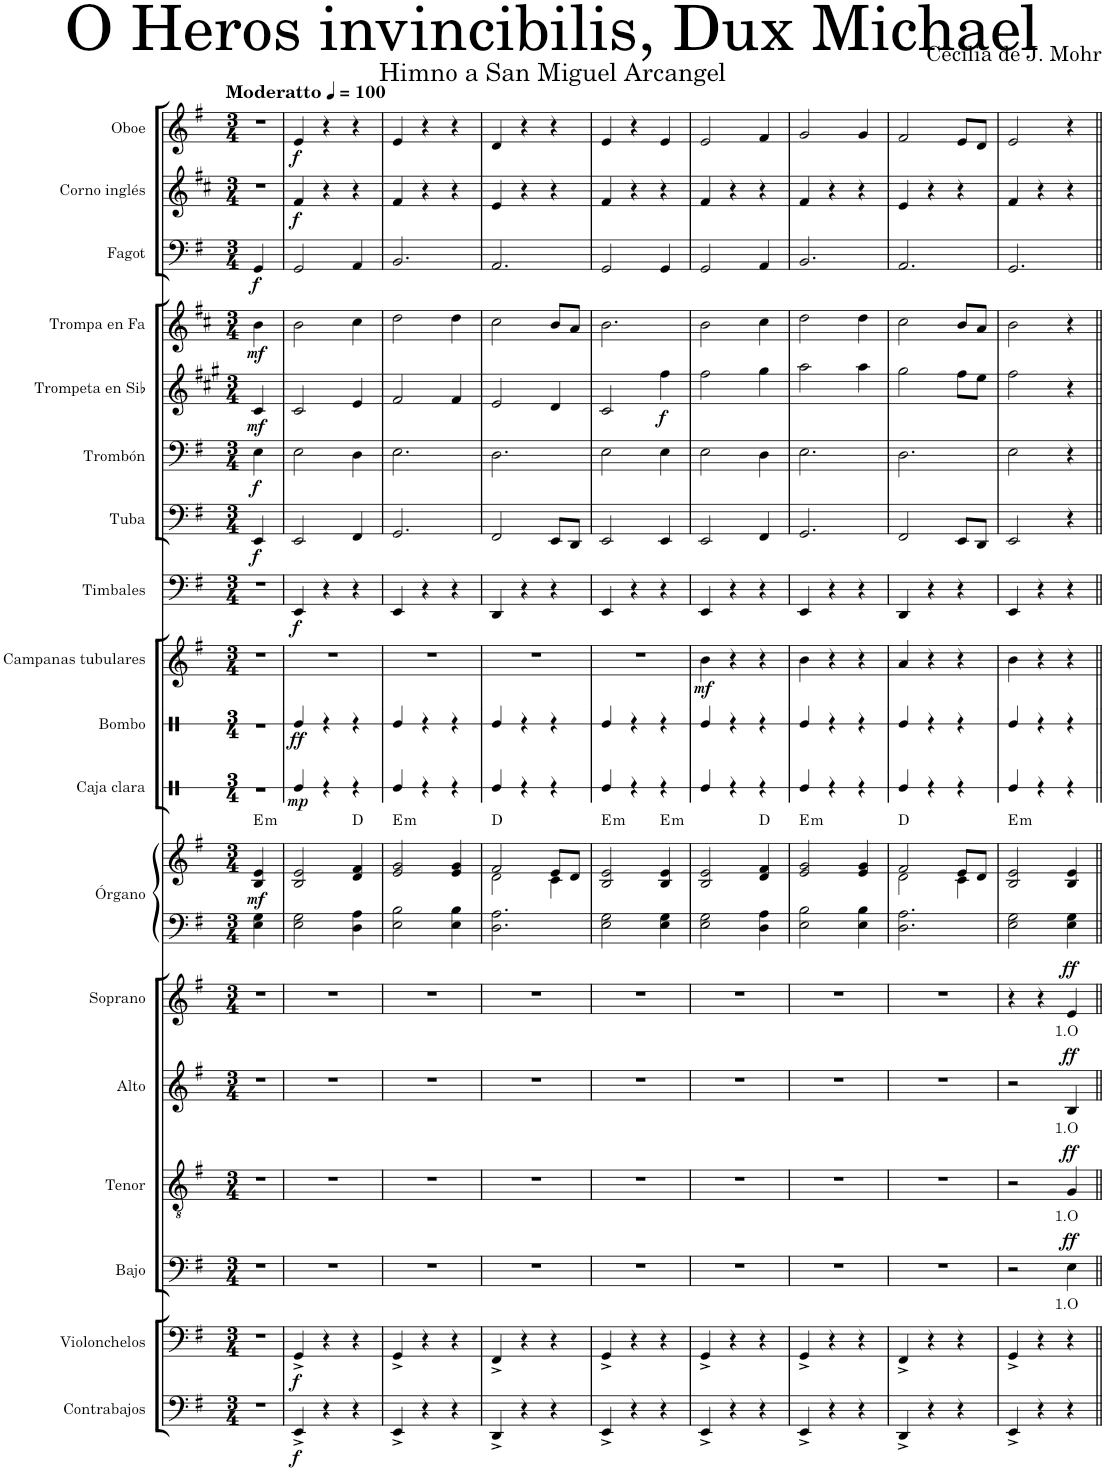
**kern	**dynam	**kern	**dynam	**kern	**text	**dynam	**kern	**text	**dynam	**kern	**text	**dynam	**kern	**text	**dynam	**kern	**kern	**dynam	**harte	**kern	**dynam	**kern	**dynam	**kern	**dynam	**kern	**dynam	**kern	**dynam	**kern	**dynam	**kern	**dynam	**kern	**dynam	**kern	**dynam	**kern	**dynam	**kern	**dynam
*part18	*part18	*part17	*part17	*part16	*part16	*part16	*part15	*part15	*part15	*part14	*part14	*part14	*part13	*part13	*part13	*part12	*part12	*part12	*part12	*part11	*part11	*part10	*part10	*part9	*part9	*part8	*part8	*part7	*part7	*part6	*part6	*part5	*part5	*part4	*part4	*part3	*part3	*part2	*part2	*part1	*part1
*staff19	*staff19	*staff18	*staff18	*staff17	*staff17	*staff17	*staff16	*staff16	*staff16	*staff15	*staff15	*staff15	*staff14	*staff14	*staff14	*staff13	*staff12	*staff12/13	*	*staff11	*staff11	*staff10	*staff10	*staff9	*staff9	*staff8	*staff8	*staff7	*staff7	*staff6	*staff6	*staff5	*staff5	*staff4	*staff4	*staff3	*staff3	*staff2	*staff2	*staff1	*staff1
*I"Contrabajos	*	*I"Violonchelos	*	*I"Bajo	*	*	*I"Tenor	*	*	*I"Alto	*	*	*I"Soprano	*	*	*I"Órgano	*	*	*	*I"Caja clara	*	*I"Bombo	*	*I"Campanas tubulares	*	*I"Timbales	*	*I"Tuba	*	*I"Trombón	*	*I"Trompeta en Sib	*	*I"Trompa en Fa	*	*I"Fagot	*	*I"Corno inglés	*	*I"Oboe	*
*I'Cbs.	*	*I'Vcs.	*	*I'B.	*	*	*I'T.	*	*	*I'A.	*	*	*I'S.	*	*	*	*	*	*	*I'Caj. Cla.	*	*I'Bmb.	*	*I'C.t.	*	*I'Timb.	*	*I'Tba.	*	*I'Tbn.	*	*I'Tpt. en Sib	*	*	*	*I'Fg.	*	*I'Cor. Ingl.	*	*I'Ob.	*
*	*	*	*	*	*	*	*	*	*	*	*	*	*	*	*	*	*	*	*	*stria1	*	*stria1	*	*	*	*	*	*	*	*	*	*	*	*	*	*	*	*	*	*	*
*clefF4	*	*clefF4	*	*clefF4	*	*	*clefGv2	*	*	*clefG2	*	*	*clefG2	*	*	*clefF4	*clefG2	*	*	*clefX	*	*clefX	*	*clefG2	*	*clefF4	*	*clefF4	*	*clefF4	*	*clefG2	*	*clefG2	*	*clefF4	*	*clefG2	*	*clefG2	*
*Trd7c12	*	*	*	*	*	*	*	*	*	*	*	*	*	*	*	*	*	*	*	*	*	*	*	*	*	*	*	*	*	*	*	*Trd1c2	*	*Trd4c7	*	*	*	*Trd4c7	*	*	*
*k[f#]	*	*k[f#]	*	*k[f#]	*	*	*k[f#]	*	*	*k[f#]	*	*	*k[f#]	*	*	*k[f#]	*k[f#]	*	*	*k[]	*	*k[]	*	*k[f#]	*	*k[f#]	*	*k[f#]	*	*k[f#]	*	*k[f#c#g#]	*	*k[f#c#]	*	*k[f#]	*	*k[f#c#]	*	*k[f#]	*
*M3/4	*	*M3/4	*	*M3/4	*	*	*M3/4	*	*	*M3/4	*	*	*M3/4	*	*	*M3/4	*M3/4	*	*	*M3/4	*	*M3/4	*	*M3/4	*	*M3/4	*	*M3/4	*	*M3/4	*	*M3/4	*	*M3/4	*	*M3/4	*	*M3/4	*	*M3/4	*
*MM100	*	*MM100	*	*MM100	*	*	*MM100	*	*	*MM100	*	*	*MM100	*	*	*MM100	*MM100	*	*	*MM100	*	*MM100	*	*MM100	*	*MM100	*	*MM100	*	*MM100	*	*MM100	*	*MM100	*	*MM100	*	*MM100	*	*MM100	*
=1	=1	=1	=1	=1	=1	=1	=1	=1	=1	=1	=1	=1	=1	=1	=1	=1	=1	=1	=1	=1	=1	=1	=1	=1	=1	=1	=1	=1	=1	=1	=1	=1	=1	=1	=1	=1	=1	=1	=1	=1	=1
!	!	!	!	!	!	!	!	!	!	!	!	!	!	!	!	!	!	!	!	!	!	!	!	!	!	!	!	!	!	!	!	!	!	!	!	!	!	!	!	!LO:TX:a:B:t=Moderatto	!
!	!	!	!	!	!	!	!	!	!	!	!	!	!	!	!	!	!	!LO:DY:b	!LO:H:kt=m	!	!	!	!	!	!	!	!	!	!LO:DY:b	!	!LO:DY:b	!	!LO:DY:b	!	!LO:DY:b	!	!LO:DY:b	!	!	!	!
2.r	.	2.r	.	2.r	.	.	2.r	.	.	2.r	.	.	2.r	.	.	4E\ 4G\	4B/ 4e/	mf	E:min	2.r	.	2.r	.	2.r	.	2.r	.	4EE/	f	4E\	f	4c#/	mf	4b\	mf	4GG/	f	2.r	.	2.r	.
.	.	.	.	.	.	.	.	.	.	.	.	.	.	.	.	2ryy	2ryy	.	.	.	.	.	.	.	.	.	.	2ryy	.	2ryy	.	2ryy	.	2ryy	.	2ryy	.	.	.	.	.
=2	=2	=2	=2	=2	=2	=2	=2	=2	=2	=2	=2	=2	=2	=2	=2	=2	=2	=2	=2	=2	=2	=2	=2	=2	=2	=2	=2	=2	=2	=2	=2	=2	=2	=2	=2	=2	=2	=2	=2	=2	=2
!	!LO:DY:b	!	!LO:DY:b	!	!	!	!	!	!	!	!	!	!	!	!	!	!	!	!	!	!LO:DY:b	!	!LO:DY:b	!	!	!	!LO:DY:b	!	!	!	!	!	!	!	!	!	!	!	!LO:DY:b	!	!LO:DY:b
4EE^/	f	4GG^/	f	2.r	.	.	2.r	.	.	2.r	.	.	2.r	.	.	2E\ 2G\	2B/ 2e/	.	.	4Re/	mp	4Re/	ff	2.r	.	4EE/	f	2EE/	.	2E\	.	2c#/	.	2b\	.	2GG/	.	4f#/	f	4e/	f
4r	.	4r	.	.	.	.	.	.	.	.	.	.	.	.	.	.	.	.	.	4r	.	4r	.	.	.	4r	.	.	.	.	.	.	.	.	.	.	.	4r	.	4r	.
4r	.	4r	.	.	.	.	.	.	.	.	.	.	.	.	.	4D\ 4A\	4d/ 4f#/	.	D:maj	4r	.	4r	.	.	.	4r	.	4FF#/	.	4D\	.	4e/	.	4cc#\	.	4AA/	.	4r	.	4r	.
=3	=3	=3	=3	=3	=3	=3	=3	=3	=3	=3	=3	=3	=3	=3	=3	=3	=3	=3	=3	=3	=3	=3	=3	=3	=3	=3	=3	=3	=3	=3	=3	=3	=3	=3	=3	=3	=3	=3	=3	=3	=3
!	!	!	!	!	!	!	!	!	!	!	!	!	!	!	!	!	!	!	!LO:H:kt=m	!	!	!	!	!	!	!	!	!	!	!	!	!	!	!	!	!	!	!	!	!	!
4EE^/	.	4GG^/	.	2.r	.	.	2.r	.	.	2.r	.	.	2.r	.	.	2E\ 2B\	2e/ 2g/	.	E:min	4Re/	.	4Re/	.	2.r	.	4EE/	.	2.GG/	.	2.E\	.	2f#/	.	2dd\	.	2.BB/	.	4f#/	.	4e/	.
4r	.	4r	.	.	.	.	.	.	.	.	.	.	.	.	.	.	.	.	.	4r	.	4r	.	.	.	4r	.	.	.	.	.	.	.	.	.	.	.	4r	.	4r	.
4r	.	4r	.	.	.	.	.	.	.	.	.	.	.	.	.	4E\ 4B\	4e/ 4g/	.	.	4r	.	4r	.	.	.	4r	.	.	.	.	.	4f#/	.	4dd\	.	.	.	4r	.	4r	.
=4	=4	=4	=4	=4	=4	=4	=4	=4	=4	=4	=4	=4	=4	=4	=4	=4	=4	=4	=4	=4	=4	=4	=4	=4	=4	=4	=4	=4	=4	=4	=4	=4	=4	=4	=4	=4	=4	=4	=4	=4	=4
*	*	*	*	*	*	*	*	*	*	*	*	*	*	*	*	*	*^	*	*	*	*	*	*	*	*	*	*	*	*	*	*	*	*	*	*	*	*	*	*	*	*
4DD^/	.	4FF#^/	.	2.r	.	.	2.r	.	.	2.r	.	.	2.r	.	.	2.D\ 2.A\	2f#/	2d\	.	D:maj	4Re/	.	4Re/	.	2.r	.	4DD/	.	2FF#/	.	2.D\	.	2e/	.	2cc#\	.	2.AA/	.	4e/	.	4d/	.
4r	.	4r	.	.	.	.	.	.	.	.	.	.	.	.	.	.	.	.	.	.	4r	.	4r	.	.	.	4r	.	.	.	.	.	.	.	.	.	.	.	4r	.	4r	.
4r	.	4r	.	.	.	.	.	.	.	.	.	.	.	.	.	.	8e/L	4c\	.	.	4r	.	4r	.	.	.	4r	.	8EE/L	.	.	.	4d/	.	8b/L	.	.	.	4r	.	4r	.
.	.	.	.	.	.	.	.	.	.	.	.	.	.	.	.	.	8d/J	.	.	.	.	.	.	.	.	.	.	.	8DD/J	.	.	.	.	.	8a/J	.	.	.	.	.	.	.
*	*	*	*	*	*	*	*	*	*	*	*	*	*	*	*	*	*v	*v	*	*	*	*	*	*	*	*	*	*	*	*	*	*	*	*	*	*	*	*	*	*	*	*
=5	=5	=5	=5	=5	=5	=5	=5	=5	=5	=5	=5	=5	=5	=5	=5	=5	=5	=5	=5	=5	=5	=5	=5	=5	=5	=5	=5	=5	=5	=5	=5	=5	=5	=5	=5	=5	=5	=5	=5	=5	=5
!	!	!	!	!	!	!	!	!	!	!	!	!	!	!	!	!	!	!	!LO:H:kt=m	!	!	!	!	!	!	!	!	!	!	!	!	!	!	!	!	!	!	!	!	!	!
4EE^/	.	4GG^/	.	2.r	.	.	2.r	.	.	2.r	.	.	2.r	.	.	2E\ 2G\	2B/ 2e/	.	E:min	4Re/	.	4Re/	.	2.r	.	4EE/	.	2EE/	.	2E\	.	2c#/	.	2.b\	.	2GG/	.	4f#/	.	4e/	.
4r	.	4r	.	.	.	.	.	.	.	.	.	.	.	.	.	.	.	.	.	4r	.	4r	.	.	.	4r	.	.	.	.	.	.	.	.	.	.	.	4r	.	4r	.
!	!	!	!	!	!	!	!	!	!	!	!	!	!	!	!	!	!	!	!LO:H:kt=m	!	!	!	!	!	!	!	!	!	!	!	!	!	!LO:DY:b	!	!	!	!	!	!	!	!
4r	.	4r	.	.	.	.	.	.	.	.	.	.	.	.	.	4E\ 4G\	4B/ 4e/	.	E:min	4r	.	4r	.	.	.	4r	.	4EE/	.	4E\	.	4ff#\	f	.	.	4GG/	.	4r	.	4e/	.
=6	=6	=6	=6	=6	=6	=6	=6	=6	=6	=6	=6	=6	=6	=6	=6	=6	=6	=6	=6	=6	=6	=6	=6	=6	=6	=6	=6	=6	=6	=6	=6	=6	=6	=6	=6	=6	=6	=6	=6	=6	=6
!	!	!	!	!	!	!	!	!	!	!	!	!	!	!	!	!	!	!	!	!	!	!	!	!	!LO:DY:b	!	!	!	!	!	!	!	!	!	!	!	!	!	!	!	!
4EE^/	.	4GG^/	.	2.r	.	.	2.r	.	.	2.r	.	.	2.r	.	.	2E\ 2G\	2B/ 2e/	.	.	4Re/	.	4Re/	.	4b\	mf	4EE/	.	2EE/	.	2E\	.	2ff#\	.	2b\	.	2GG/	.	4f#/	.	2e/	.
4r	.	4r	.	.	.	.	.	.	.	.	.	.	.	.	.	.	.	.	.	4r	.	4r	.	4r	.	4r	.	.	.	.	.	.	.	.	.	.	.	4r	.	.	.
4r	.	4r	.	.	.	.	.	.	.	.	.	.	.	.	.	4D\ 4A\	4d/ 4f#/	.	D:maj	4r	.	4r	.	4r	.	4r	.	4FF#/	.	4D\	.	4gg#\	.	4cc#\	.	4AA/	.	4r	.	4f#/	.
=7	=7	=7	=7	=7	=7	=7	=7	=7	=7	=7	=7	=7	=7	=7	=7	=7	=7	=7	=7	=7	=7	=7	=7	=7	=7	=7	=7	=7	=7	=7	=7	=7	=7	=7	=7	=7	=7	=7	=7	=7	=7
!	!	!	!	!	!	!	!	!	!	!	!	!	!	!	!	!	!	!	!LO:H:kt=m	!	!	!	!	!	!	!	!	!	!	!	!	!	!	!	!	!	!	!	!	!	!
4EE^/	.	4GG^/	.	2.r	.	.	2.r	.	.	2.r	.	.	2.r	.	.	2E\ 2B\	2e/ 2g/	.	E:min	4Re/	.	4Re/	.	4b\	.	4EE/	.	2.GG/	.	2.E\	.	2aa\	.	2dd\	.	2.BB/	.	4f#/	.	2g/	.
4r	.	4r	.	.	.	.	.	.	.	.	.	.	.	.	.	.	.	.	.	4r	.	4r	.	4r	.	4r	.	.	.	.	.	.	.	.	.	.	.	4r	.	.	.
4r	.	4r	.	.	.	.	.	.	.	.	.	.	.	.	.	4E\ 4B\	4e/ 4g/	.	.	4r	.	4r	.	4r	.	4r	.	.	.	.	.	4aa\	.	4dd\	.	.	.	4r	.	4g/	.
=8	=8	=8	=8	=8	=8	=8	=8	=8	=8	=8	=8	=8	=8	=8	=8	=8	=8	=8	=8	=8	=8	=8	=8	=8	=8	=8	=8	=8	=8	=8	=8	=8	=8	=8	=8	=8	=8	=8	=8	=8	=8
*	*	*	*	*	*	*	*	*	*	*	*	*	*	*	*	*	*^	*	*	*	*	*	*	*	*	*	*	*	*	*	*	*	*	*	*	*	*	*	*	*	*
4DD^/	.	4FF#^/	.	2.r	.	.	2.r	.	.	2.r	.	.	2.r	.	.	2.D\ 2.A\	2f#/	2d\	.	D:maj	4Re/	.	4Re/	.	4a/	.	4DD/	.	2FF#/	.	2.D\	.	2gg#\	.	2cc#\	.	2.AA/	.	4e/	.	2f#/	.
4r	.	4r	.	.	.	.	.	.	.	.	.	.	.	.	.	.	.	.	.	.	4r	.	4r	.	4r	.	4r	.	.	.	.	.	.	.	.	.	.	.	4r	.	.	.
4r	.	4r	.	.	.	.	.	.	.	.	.	.	.	.	.	.	8e/L	4c\	.	.	4r	.	4r	.	4r	.	4r	.	8EE/L	.	.	.	8ff#\L	.	8b/L	.	.	.	4r	.	8e/L	.
.	.	.	.	.	.	.	.	.	.	.	.	.	.	.	.	.	8d/J	.	.	.	.	.	.	.	.	.	.	.	8DD/J	.	.	.	8ee\J	.	8a/J	.	.	.	.	.	8d/J	.
*	*	*	*	*	*	*	*	*	*	*	*	*	*	*	*	*	*v	*v	*	*	*	*	*	*	*	*	*	*	*	*	*	*	*	*	*	*	*	*	*	*	*	*
=9	=9	=9	=9	=9	=9	=9	=9	=9	=9	=9	=9	=9	=9	=9	=9	=9	=9	=9	=9	=9	=9	=9	=9	=9	=9	=9	=9	=9	=9	=9	=9	=9	=9	=9	=9	=9	=9	=9	=9	=9	=9
!	!	!	!	!	!	!	!	!	!	!	!	!	!	!	!	!	!	!	!LO:H:kt=m	!	!	!	!	!	!	!	!	!	!	!	!	!	!	!	!	!	!	!	!	!	!
4EE^/	.	4GG^/	.	2r	.	.	2r	.	.	2r	.	.	4r	.	.	2E\ 2G\	2B/ 2e/	.	E:min	4Re/	.	4Re/	.	4b\	.	4EE/	.	2EE/	.	2E\	.	2ff#\	.	2b\	.	2.GG/	.	4f#/	.	2e/	.
4r	.	4r	.	.	.	.	.	.	.	.	.	.	4r	.	.	.	.	.	.	4r	.	4r	.	4r	.	4r	.	.	.	.	.	.	.	.	.	.	.	4r	.	.	.
!	!	!	!	!	!LO:LY:b	!LO:DY:a	!	!LO:LY:b	!LO:DY:a	!	!LO:LY:b	!LO:DY:a	!	!LO:LY:b	!LO:DY:a	!	!	!	!	!	!	!	!	!	!	!	!	!	!	!	!	!	!	!	!	!	!	!	!	!	!
4r	.	4r	.	4E\	1.O	ff	4G/	1.O	ff	4B/	1.O	ff	4e/	1.O	ff	4E\ 4G\	4B/ 4e/	.	.	4r	.	4r	.	4r	.	4r	.	4r	.	4r	.	4r	.	4r	.	.	.	4r	.	4r	.
=||	=||	=||	=||	=||	=||	=||	=||	=||	=||	=||	=||	=||	=||	=||	=||	=||	=||	=||	=||	=||	=||	=||	=||	=||	=||	=||	=||	=||	=||	=||	=||	=||	=||	=||	=||	=||	=||	=||	=||	=||	=||
*-	*-	*-	*-	*-	*-	*-	*-	*-	*-	*-	*-	*-	*-	*-	*-	*-	*-	*-	*-	*-	*-	*-	*-	*-	*-	*-	*-	*-	*-	*-	*-	*-	*-	*-	*-	*-	*-	*-	*-	*-	*-
